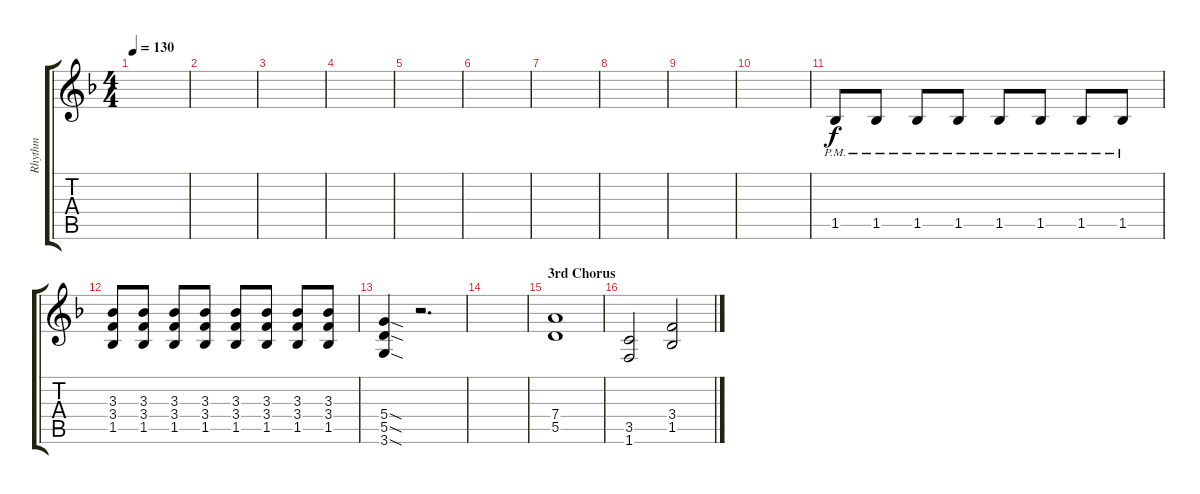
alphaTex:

\track ("Rhythm" "Rhythm") {instrument distortionguitar}
\staff {score tabs}
\tuning (E4 B3 G3 D3 A2 E2) {hide}
\ts (4 4)
\tempo 130
\clef g2
\ks dminor
|
|
|
|
|
|
|
|
|
|
1.5{pm}.8 1.5{pm}.8 1.5{pm}.8 1.5{pm}.8 1.5{pm}.8 1.5{pm}.8 1.5{pm}.8 1.5{pm}.8 |
(3.3 3.4 1.5).8 (3.3 3.4 1.5).8 (3.3 3.4 1.5).8 (3.3 3.4 1.5).8 (3.3 3.4 1.5).8 (3.3 3.4 1.5).8 (3.3 3.4 1.5).8 (3.3 3.4 1.5).8 |
(5.4{sod} 5.5{sod} 3.6{sod}).4 r.2{d} |
|
\section ("" "3rd Chorus")
(7.4 5.5).1 |
(3.5 1.6).2 (3.4 1.5).2
